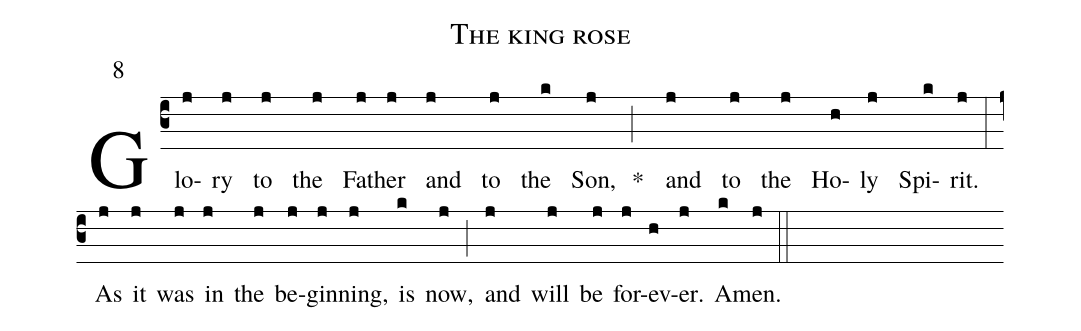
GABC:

name:The king rose;
mode:8;
%%
Glo(j)ry(j) to(j) the(j) Fa(j)ther(j) and(j) to(j) the(k) Son,(j) * (;)
and(j) to(j) the(j) Ho(h)ly(j) Spi(k)rit.(j) (:z)
As(j) it(j) was(j) in(j) the(j) be(j)gin(j)ning,(j) is(k) now,(j) (;)
and(j) will(j) be(j) for(j)ev(h)er.(j) A(k)men.(j) (::z)
